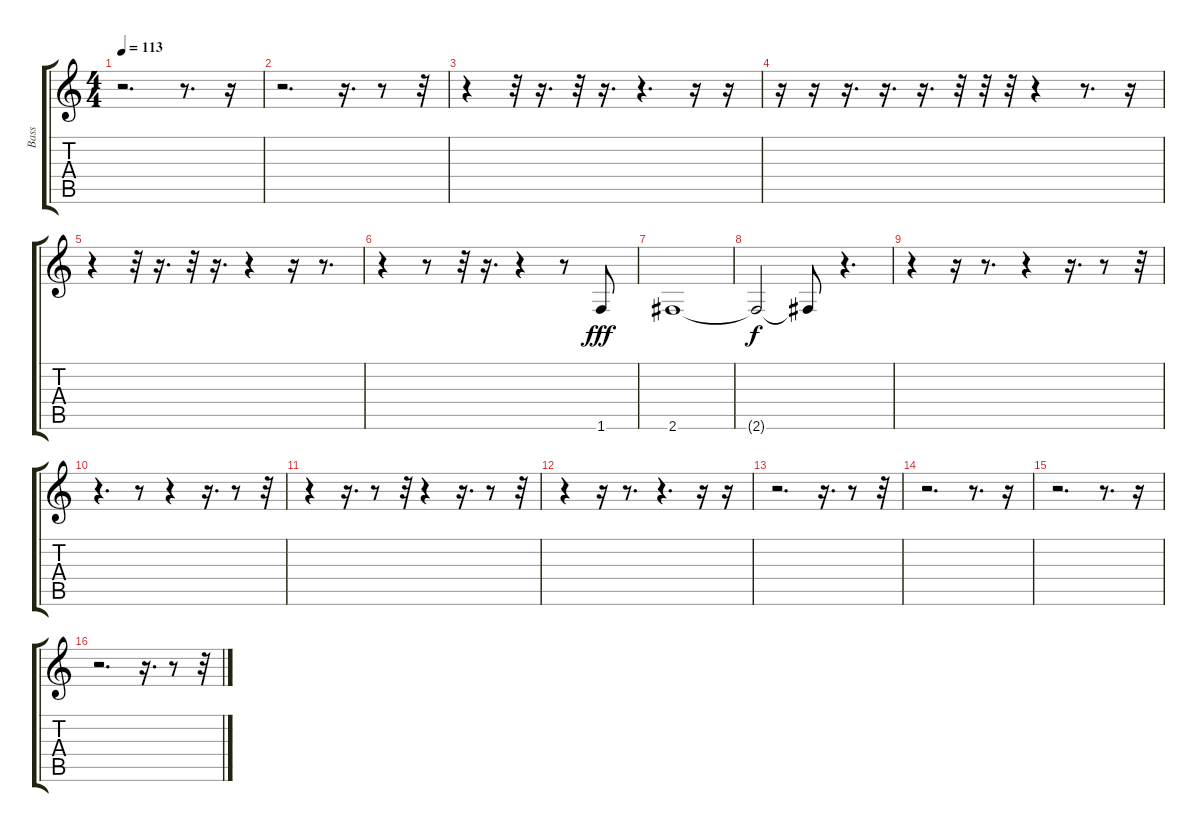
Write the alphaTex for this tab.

\track ("Bass" "Bass") {instrument electricbassfinger}
\staff {score tabs}
\tuning (E4 B3 G3 D3 A2 E2) {hide}
\ts (4 4)
\tempo 113
\clef g2
\ks c
r.2{d dy f} r.8{d} r.16 |
r.2{d} r.16{d} r.8 r.32 |
r.4 r.32 r.16{d} r.32 r.16{d} r.4{d} r.16 r.16 |
r.16 r.16 r.16{d} r.16{d} r.16{d} r.32 r.32 r.32 r.4 r.8{d} r.16 |
r.4 r.32 r.16{d} r.32 r.16{d} r.4 r.16 r.8{d} |
r.4 r.8 r.32 r.16{d} r.4 r.8 1.6.8{dy fff} |
2.6.1 |
2.6{t}.2{dy f} 2.6{t}.8 r.4{d} |
r.4 r.16 r.8{d} r.4 r.16{d} r.8 r.32 |
r.4{d} r.8 r.4 r.16{d} r.8 r.32 |
r.4 r.16{d} r.8 r.32 r.4 r.16{d} r.8 r.32 |
r.4 r.16 r.8{d} r.4{d} r.16 r.16 |
r.2{d} r.16{d} r.8 r.32 |
r.2{d} r.8{d} r.16 |
r.2{d} r.8{d} r.16 |
r.2{d} r.16{d} r.8 r.32
